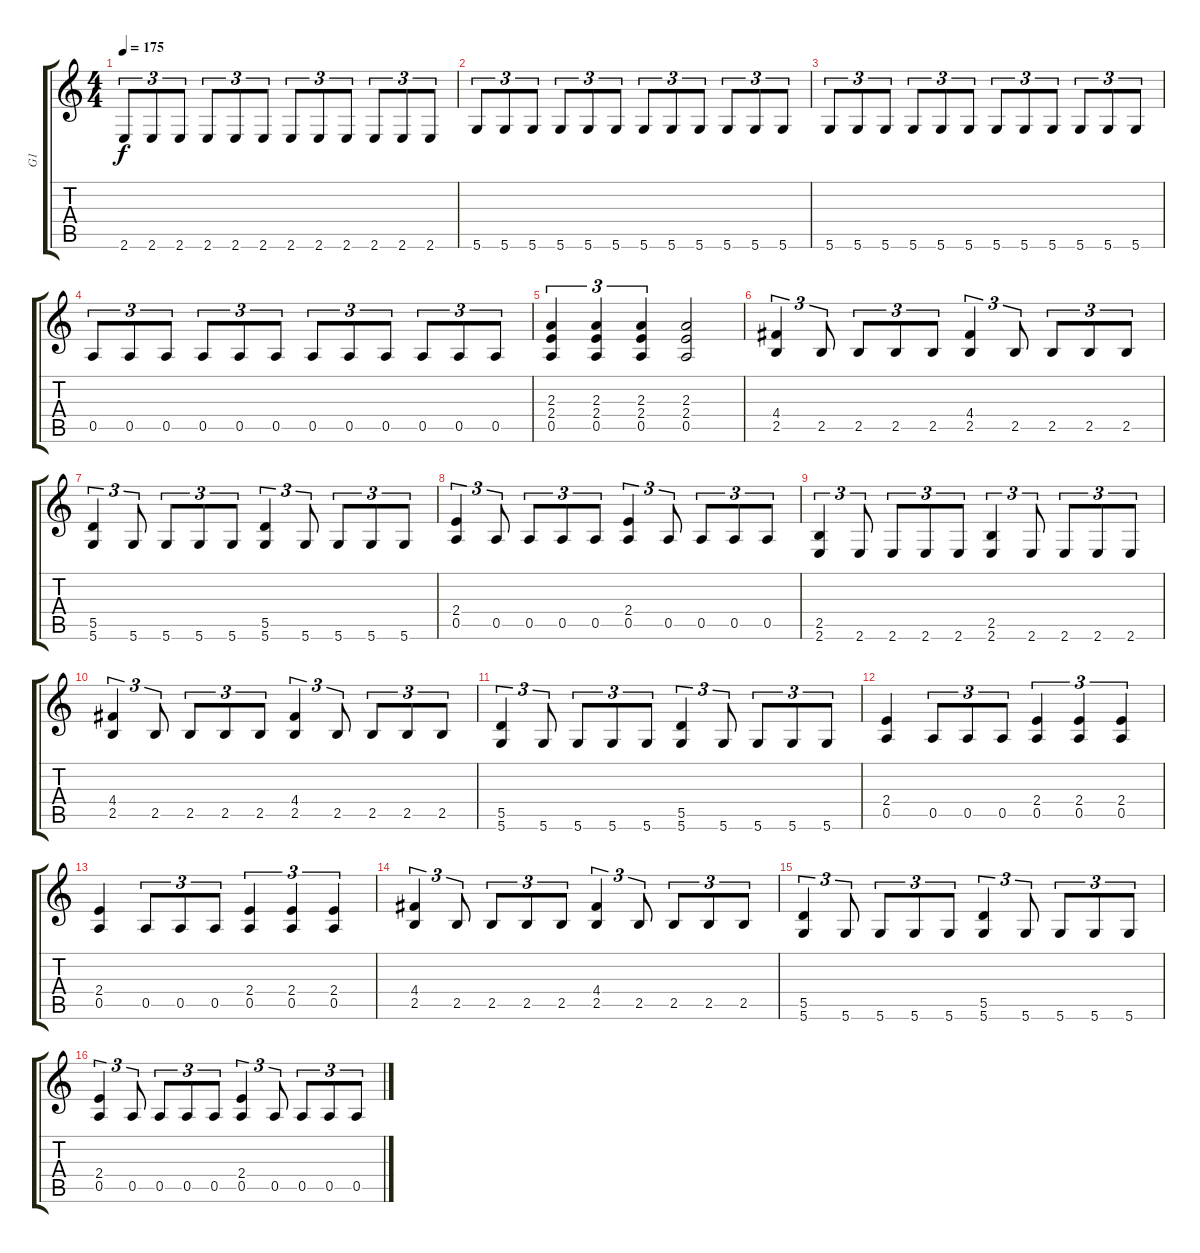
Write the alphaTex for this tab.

\track ("G1" "G1") {instrument distortionguitar}
\staff {score tabs}
\tuning (E4 B3 G3 D3 A2 D2) {hide}
\ts (4 4)
\tempo 175
\clef g2
\ks c
2.6.8{tu (3 2) dy f} 2.6.8{tu (3 2)} 2.6.8{tu (3 2)} 2.6.8{tu (3 2)} 2.6.8{tu (3 2)} 2.6.8{tu (3 2)} 2.6.8{tu (3 2)} 2.6.8{tu (3 2)} 2.6.8{tu (3 2)} 2.6.8{tu (3 2)} 2.6.8{tu (3 2)} 2.6.8{tu (3 2)} |
5.6.8{tu (3 2)} 5.6.8{tu (3 2)} 5.6.8{tu (3 2)} 5.6.8{tu (3 2)} 5.6.8{tu (3 2)} 5.6.8{tu (3 2)} 5.6.8{tu (3 2)} 5.6.8{tu (3 2)} 5.6.8{tu (3 2)} 5.6.8{tu (3 2)} 5.6.8{tu (3 2)} 5.6.8{tu (3 2)} |
5.6.8{tu (3 2)} 5.6.8{tu (3 2)} 5.6.8{tu (3 2)} 5.6.8{tu (3 2)} 5.6.8{tu (3 2)} 5.6.8{tu (3 2)} 5.6.8{tu (3 2)} 5.6.8{tu (3 2)} 5.6.8{tu (3 2)} 5.6.8{tu (3 2)} 5.6.8{tu (3 2)} 5.6.8{tu (3 2)} |
0.5.8{tu (3 2)} 0.5.8{tu (3 2)} 0.5.8{tu (3 2)} 0.5.8{tu (3 2)} 0.5.8{tu (3 2)} 0.5.8{tu (3 2)} 0.5.8{tu (3 2)} 0.5.8{tu (3 2)} 0.5.8{tu (3 2)} 0.5.8{tu (3 2)} 0.5.8{tu (3 2)} 0.5.8{tu (3 2)} |
(2.3 2.4 0.5).4{tu (3 2)} (2.3 2.4 0.5).4{tu (3 2)} (2.3 2.4 0.5).4{tu (3 2)} (2.3 2.4 0.5).2 |
(4.4 2.5).4{tu (3 2)} 2.5.8{tu (3 2)} 2.5.8{tu (3 2)} 2.5.8{tu (3 2)} 2.5.8{tu (3 2)} (4.4 2.5).4{tu (3 2)} 2.5.8{tu (3 2)} 2.5.8{tu (3 2)} 2.5.8{tu (3 2)} 2.5.8{tu (3 2)} |
(5.5 5.6).4{tu (3 2)} 5.6.8{tu (3 2)} 5.6.8{tu (3 2)} 5.6.8{tu (3 2)} 5.6.8{tu (3 2)} (5.5 5.6).4{tu (3 2)} 5.6.8{tu (3 2)} 5.6.8{tu (3 2)} 5.6.8{tu (3 2)} 5.6.8{tu (3 2)} |
(2.4 0.5).4{tu (3 2)} 0.5.8{tu (3 2)} 0.5.8{tu (3 2)} 0.5.8{tu (3 2)} 0.5.8{tu (3 2)} (2.4 0.5).4{tu (3 2)} 0.5.8{tu (3 2)} 0.5.8{tu (3 2)} 0.5.8{tu (3 2)} 0.5.8{tu (3 2)} |
(2.5 2.6).4{tu (3 2)} 2.6.8{tu (3 2)} 2.6.8{tu (3 2)} 2.6.8{tu (3 2)} 2.6.8{tu (3 2)} (2.5 2.6).4{tu (3 2)} 2.6.8{tu (3 2)} 2.6.8{tu (3 2)} 2.6.8{tu (3 2)} 2.6.8{tu (3 2)} |
(4.4 2.5).4{tu (3 2)} 2.5.8{tu (3 2)} 2.5.8{tu (3 2)} 2.5.8{tu (3 2)} 2.5.8{tu (3 2)} (4.4 2.5).4{tu (3 2)} 2.5.8{tu (3 2)} 2.5.8{tu (3 2)} 2.5.8{tu (3 2)} 2.5.8{tu (3 2)} |
(5.5 5.6).4{tu (3 2)} 5.6.8{tu (3 2)} 5.6.8{tu (3 2)} 5.6.8{tu (3 2)} 5.6.8{tu (3 2)} (5.5 5.6).4{tu (3 2)} 5.6.8{tu (3 2)} 5.6.8{tu (3 2)} 5.6.8{tu (3 2)} 5.6.8{tu (3 2)} |
(2.4 0.5).4 0.5.8{tu (3 2)} 0.5.8{tu (3 2)} 0.5.8{tu (3 2)} (2.4 0.5).4{tu (3 2)} (2.4 0.5).4{tu (3 2)} (2.4 0.5).4{tu (3 2)} |
(2.4 0.5).4 0.5.8{tu (3 2)} 0.5.8{tu (3 2)} 0.5.8{tu (3 2)} (2.4 0.5).4{tu (3 2)} (2.4 0.5).4{tu (3 2)} (2.4 0.5).4{tu (3 2)} |
(4.4 2.5).4{tu (3 2)} 2.5.8{tu (3 2)} 2.5.8{tu (3 2)} 2.5.8{tu (3 2)} 2.5.8{tu (3 2)} (4.4 2.5).4{tu (3 2)} 2.5.8{tu (3 2)} 2.5.8{tu (3 2)} 2.5.8{tu (3 2)} 2.5.8{tu (3 2)} |
(5.5 5.6).4{tu (3 2)} 5.6.8{tu (3 2)} 5.6.8{tu (3 2)} 5.6.8{tu (3 2)} 5.6.8{tu (3 2)} (5.5 5.6).4{tu (3 2)} 5.6.8{tu (3 2)} 5.6.8{tu (3 2)} 5.6.8{tu (3 2)} 5.6.8{tu (3 2)} |
(2.4 0.5).4{tu (3 2)} 0.5.8{tu (3 2)} 0.5.8{tu (3 2)} 0.5.8{tu (3 2)} 0.5.8{tu (3 2)} (2.4 0.5).4{tu (3 2)} 0.5.8{tu (3 2)} 0.5.8{tu (3 2)} 0.5.8{tu (3 2)} 0.5.8{tu (3 2)}
